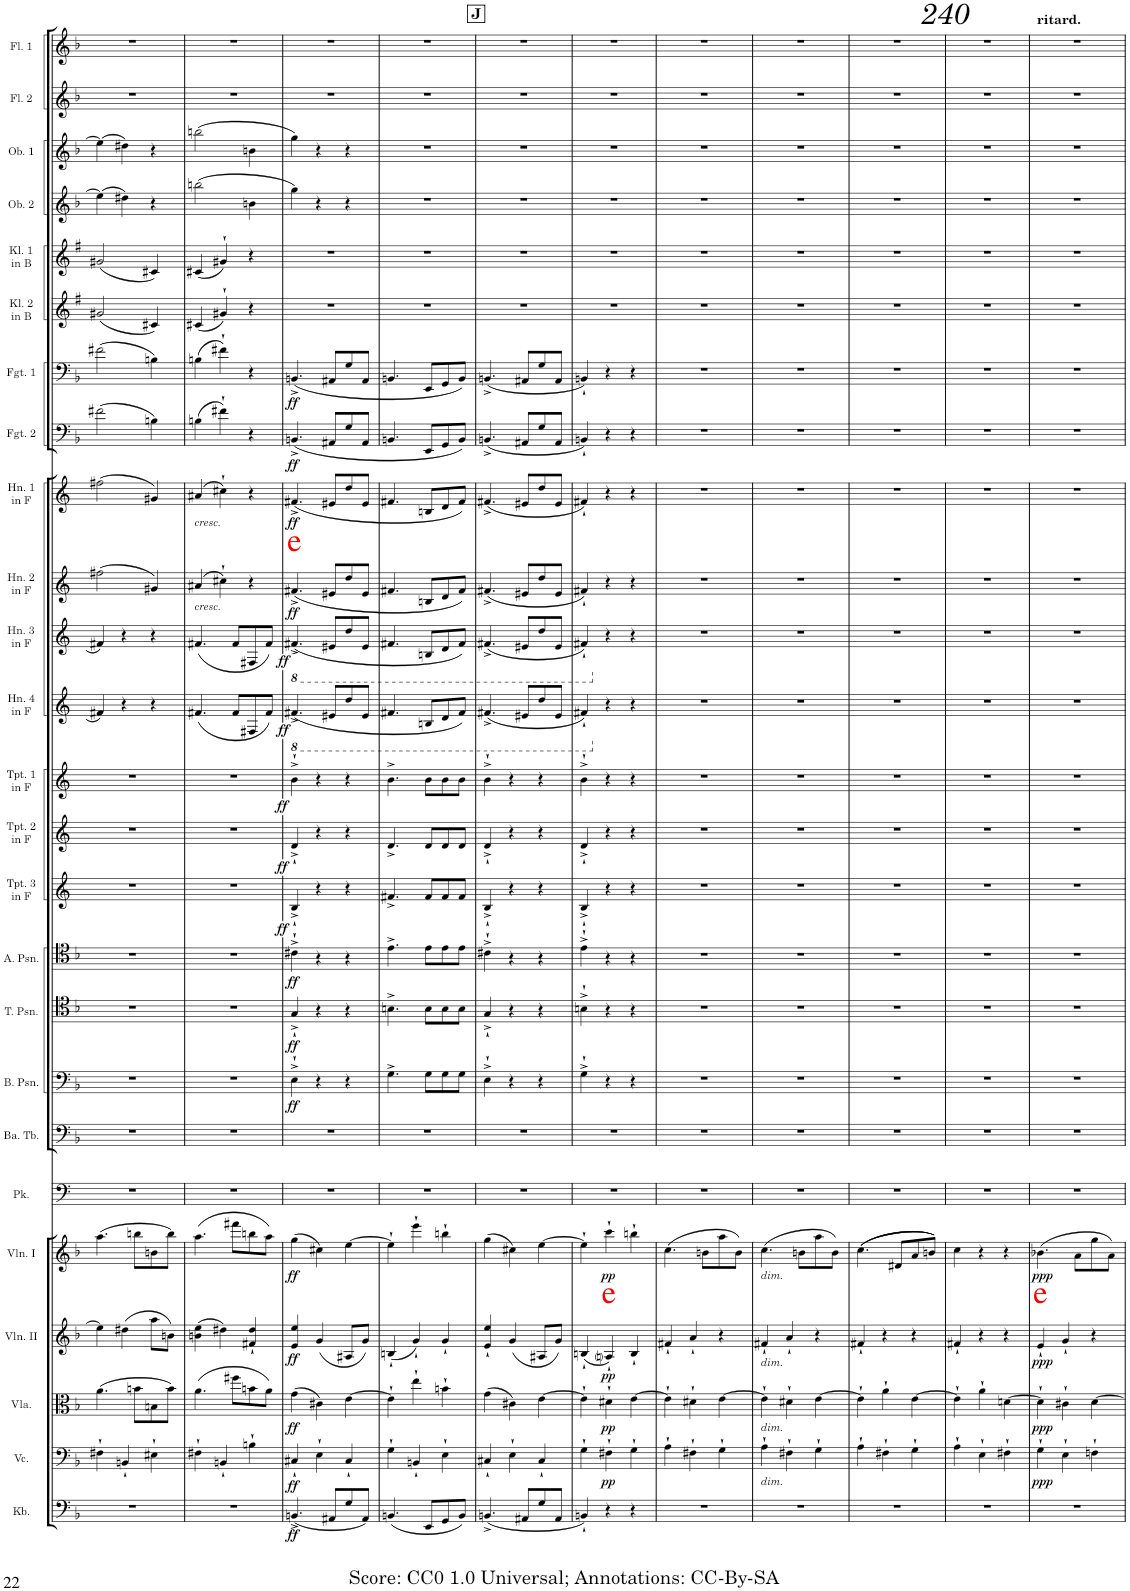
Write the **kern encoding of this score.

**kern	**dynam	**kern	**dynam	**kern	**dynam	**kern	**dynam	**kern	**text	**dynam	**kern	**kern	**kern	**dynam	**kern	**dynam	**kern	**dynam	**kern	**dynam	**kern	**dynam	**kern	**dynam	**kern	**dynam	**kern	**dynam	**kern	**dynam	**kern	**text	**dynam	**kern	**dynam	**kern	**dynam	**kern	**kern	**kern	**kern	**kern	**kern
*part25	*part25	*part24	*part24	*part23	*part23	*part22	*part22	*part21	*part21	*part21	*part20	*part19	*part18	*part18	*part17	*part17	*part16	*part16	*part15	*part15	*part14	*part14	*part13	*part13	*part12	*part12	*part11	*part11	*part10	*part10	*part9	*part9	*part9	*part8	*part8	*part7	*part7	*part6	*part5	*part4	*part3	*part2	*part1
*staff25	*staff25	*staff24	*staff24	*staff23	*staff23	*staff22	*staff22	*staff21	*staff21	*staff21	*staff20	*staff19	*staff18	*staff18	*staff17	*staff17	*staff16	*staff16	*staff15	*staff15	*staff14	*staff14	*staff13	*staff13	*staff12	*staff12	*staff11	*staff11	*staff10	*staff10	*staff9	*staff9	*staff9	*staff8	*staff8	*staff7	*staff7	*staff6	*staff5	*staff4	*staff3	*staff2	*staff1
*I"Kontrabässe	*	*I"Violoncellos	*	*I"Violen	*	*I"Violinen II	*	*I"Violinen I	*	*	*I"Pauken	*I"Bass Tuba	*I"Bassposaune	*	*I"Tenorposaune	*	*I"Altposaune	*	*I"Trompete 3 in F	*	*I"Trompete 2 in F	*	*I"Trompete 1 in F	*	*I"Horn 4 in F	*	*I"Horn 3 in F	*	*I"Horn 2 in F	*	*I"Horn 1 in F	*	*	*I"Fagott 2	*	*I"Fagott 1	*	*I"Klarinette 2 in B	*I"Klarinette 1 in B	*I"Oboe 2	*I"Oboe 1	*I"Flöte 2	*I"Flöte 1
*I'Kb.	*	*I'Vc.	*	*	*	*I'Vln. II	*	*I'Vln. I	*	*	*I'Pk.	*I'Ba. Tb.	*I'B. Psn.	*	*I'T. Psn.	*	*I'A. Psn.	*	*I'Tpt. 3 in F	*	*I'Tpt. 2 in F	*	*I'Tpt. 1 in F	*	*I'Hn. 4 in F	*	*I'Hn. 3  in F	*	*I'Hn. 2  in F	*	*I'Hn. 1 in F	*	*	*I'Fgt. 2	*	*I'Fgt. 1	*	*I'Kl. 2 in B	*I'Kl. 1  in B	*I'Ob. 2	*I'Ob. 1	*I'Fl. 2	*I'Fl. 1
!!LO:PB:g=z
*clefF4	*	*clefF4	*	*clefC3	*	*clefG2	*	*clefG2	*	*	*clefF4	*clefF4	*clefF4	*	*clefC4	*	*clefC4	*	*clefG2	*	*clefG2	*	*clefG2	*	*clefG2	*	*clefG2	*	*clefG2	*	*clefG2	*	*	*clefF4	*	*clefF4	*	*clefG2	*clefG2	*clefG2	*clefG2	*clefG2	*clefG2
*Trd7c12	*	*	*	*	*	*	*	*	*	*	*	*	*	*	*	*	*	*	*Trd-3c-5	*	*Trd-3c-5	*	*Trd-3c-5	*	*Trd4c7	*	*Trd4c7	*	*Trd4c7	*	*Trd4c7	*	*	*	*	*	*	*Trd1c2	*Trd1c2	*	*	*	*
*k[b-]	*	*k[b-]	*	*k[b-]	*	*k[b-]	*	*k[b-]	*	*	*k[]	*k[b-]	*k[b-]	*	*k[b-]	*	*k[b-]	*	*k[]	*	*k[]	*	*k[]	*	*k[]	*	*k[]	*	*k[]	*	*k[]	*	*	*k[b-]	*	*k[b-]	*	*k[f#]	*k[f#]	*k[b-]	*k[b-]	*k[b-]	*k[b-]
*M3/4	*	*M3/4	*	*M3/4	*	*M3/4	*	*M3/4	*	*	*M3/4	*M3/4	*M3/4	*	*M3/4	*	*M3/4	*	*M3/4	*	*M3/4	*	*M3/4	*	*M3/4	*	*M3/4	*	*M3/4	*	*M3/4	*	*	*M3/4	*	*M3/4	*	*M3/4	*M3/4	*M3/4	*M3/4	*M3/4	*M3/4
=231	=231	=231	=231	=231	=231	=231	=231	=231	=231	=231	=231	=231	=231	=231	=231	=231	=231	=231	=231	=231	=231	=231	=231	=231	=231	=231	=231	=231	=231	=231	=231	=231	=231	=231	=231	=231	=231	=231	=231	=231	=231	=231	=231
2.r	.	4F#X`\	.	(4.a\	.	4ee\]	.	(4.aa\	.	.	2.r	2.r	2.r	.	2.r	.	2.r	.	2.r	.	2.r	.	2.r	.	4f#X/	.	4f#X/	.	(2ff#X\	.	(2ff#X\	.	.	(2f#X\	.	(2f#X\	.	(2g#X/	(2g#X/	(4ee\]	(4ee\]	2.r	2.r
.	.	4BBn`/	.	.	.	(4dd#X\	.	.	.	.	.	.	.	.	.	.	.	.	.	.	.	.	.	.	4r	.	4r	.	.	.	.	.	.	.	.	.	.	.	.	4dd#X\)	4dd#X\)	.	.
.	.	.	.	8bn\L	.	.	.	8bbn\L	.	.	.	.	.	.	.	.	.	.	.	.	.	.	.	.	.	.	.	.	.	.	.	.	.	.	.	.	.	.	.	.	.	.	.
.	.	4E#X`\	.	8Bn\	.	8aa\L	.	8bn\	.	.	.	.	.	.	.	.	.	.	.	.	.	.	.	.	4r	.	4r	.	4g#X/)	.	4g#X/)	.	.	4Bn\)	.	4Bn\)	.	4c#X/)	4c#X/)	4r	4r	.	.
.	.	.	.	8b\J)	.	8bn\J)	.	8bb\J)	.	.	.	.	.	.	.	.	.	.	.	.	.	.	.	.	.	.	.	.	.	.	.	.	.	.	.	.	.	.	.	.	.	.	.
=232	=232	=232	=232	=232	=232	=232	=232	=232	=232	=232	=232	=232	=232	=232	=232	=232	=232	=232	=232	=232	=232	=232	=232	=232	=232	=232	=232	=232	=232	=232	=232	=232	=232	=232	=232	=232	=232	=232	=232	=232	=232	=232	=232
!	!	!	!	!	!	!	!	!	!	!	!	!	!	!	!	!	!	!	!	!	!	!	!	!	!	!	!	!	!	!	!LO:TX:b:i:t=cresc.	!	!	!	!	!	!	!	!	!	!	!	!
!	!	!	!	!	!	!	!	!	!	!	!	!	!	!	!	!	!	!	!	!	!	!	!	!	!	!	!LO:TX:a:i:t=cresc.	!	!	!	!	!	!	!	!	!	!	!	!	!	!	!	!
2.r	.	4F#X`\	.	(4.a\	.	(4bn\ 4ee\	.	(4.aa\	.	.	2.r	2.r	2.r	.	2.r	.	2.r	.	2.r	.	2.r	.	2.r	.	(4.f#X/	.	(4.f#X/	.	(4a#X/	.	(4a#X/	.	.	(4Bn\	.	(4Bn\	.	(4c#X/	(<4c#X/	(2bbn\	(2bbn\	2.r	2.r
.	.	4BBn`/	.	.	.	4dd#X\)	.	.	.	.	.	.	.	.	.	.	.	.	.	.	.	.	.	.	.	.	.	.	4cc#X`\)	.	4cc#X`\)	.	.	4f#X`\)	.	4f#X`\)	.	4g#X`>/)	4g#X`>/)	.	.	.	.
.	.	.	.	8ff#X\L	.	.	.	8fff#X\L	.	.	.	.	.	.	.	.	.	.	.	.	.	.	.	.	8f#/L	.	8f#/L	.	.	.	.	.	.	.	.	.	.	.	.	.	.	.	.
.	.	4Bn`\	.	8bn\	.	4f#X/` 4dd#/`	.	8bbn\	.	.	.	.	.	.	.	.	.	.	.	.	.	.	.	.	8F#X/	.	8F#X/	.	4r	.	4r	.	.	4r	.	4r	.	4r	4r	4bn\	4bn\	.	.
!	!	!	!	!	!	!	!	!	!	!	!	!	!	!	!	!	!	!	!	!	!	!	!	!	!	!LO:DY:b	!	!LO:DY:b	!	!	!	!	!	!	!	!	!	!	!	!	!	!	!
.	.	.	.	8a\J)	.	.	.	8aa\J)	.	.	.	.	.	.	.	.	.	.	.	.	.	.	.	.	8f#/J)	ff	8f#/J)	ff	.	.	.	.	.	.	.	.	.	.	.	.	.	.	.
=233	=233	=233	=233	=233	=233	=233	=233	=233	=233	=233	=233	=233	=233	=233	=233	=233	=233	=233	=233	=233	=233	=233	=233	=233	=233	=233	=233	=233	=233	=233	=233	=233	=233	=233	=233	=233	=233	=233	=233	=233	=233	=233	=233
*	*	*	*	*	*	*	*	*	*	*	*	*	*	*	*	*	*	*	*	*	*	*	*	*	*8ba	*	*	*	*	*	*	*	*	*	*	*	*	*	*	*	*	*	*
*	*	*	*	*	*	*	*	*	*	*	*	*	*	*	*	*	*	*	*	*	*	*	*	*	*	*	*8ba	*	*	*	*	*	*	*	*	*	*	*	*	*	*	*	*
!	!LO:DY:b	!	!LO:DY:b	!	!LO:DY:b	!	!LO:DY:b	!	!	!LO:DY:b	!	!	!	!LO:DY:b	!	!LO:DY:b	!	!LO:DY:b	!	!LO:DY:b	!	!LO:DY:b	!	!LO:DY:b	!	!	!	!	!	!LO:DY:b	!	!LO:LY:b:color=#FF0000	!LO:DY:b	!	!LO:DY:b	!	!LO:DY:b	!	!	!	!	!	!
(<4.BBn^/	ff	4C#X`/	ff	(4g\	ff	4e/ 4ee/	ff	(4gg\	.	ff	2.r	2.r	4E^`\	ff	4G^`/	ff	4c#X^`\	ff	4B^`/	ff	4d^`/	ff	4bn^`\	ff	(<4.F#X^/	.	(<4.F#X^/	.	(<4.f#X^/	ff	(<4.f#X^/	e	ff	(<4.BBn^/	ff	(<4.BBn^/	ff	2.r	2.r	4gg\)	4gg\)	2.r	2.r
.	.	4E`\	.	4c#X\)	.	(4g/	.	4cc#X\)	.	.	.	.	4r	.	4r	.	4r	.	4r	.	4r	.	4r	.	.	.	.	.	.	.	.	.	.	.	.	.	.	.	.	4r	4r	.	.
8AA#X/L	.	.	.	.	.	.	.	.	.	.	.	.	.	.	.	.	.	.	.	.	.	.	.	.	8E#X/L	.	8E#X/L	.	8e#X/L	.	8e#X/L	.	.	8AA#X/L	.	8AA#X/L	.	.	.	.	.	.	.
8G/	.	4C#`/	.	[4e\	.	8A#X/L	.	[4ee\	.	.	.	.	4r	.	4r	.	4r	.	4r	.	4r	.	4r	.	8d/	.	8d/	.	8dd/	.	8dd/	.	.	8G/	.	8G/	.	.	.	4r	4r	.	.
8AA#/J)	.	.	.	.	.	8g/J)	.	.	.	.	.	.	.	.	.	.	.	.	.	.	.	.	.	.	8E#/J	.	8E#/J	.	8e#/J	.	8e#/J	.	.	8AA#/J	.	8AA#/J	.	.	.	.	.	.	.
=234	=234	=234	=234	=234	=234	=234	=234	=234	=234	=234	=234	=234	=234	=234	=234	=234	=234	=234	=234	=234	=234	=234	=234	=234	=234	=234	=234	=234	=234	=234	=234	=234	=234	=234	=234	=234	=234	=234	=234	=234	=234	=234	=234
(4.BBn/	.	4G`\	.	4e`\]	.	(4Bn`/	.	4ee`\]	.	.	2.r	2.r	4.G^\	.	4.Bn^\	.	4.e^\	.	4.f#X^/	.	4.d^/	.	4.b^\	.	4.F#X/	.	4.F#X/	.	4.f#X/	.	4.f#X/	.	.	4.BBn/	.	4.BBn/	.	2.r	2.r	2.r	2.r	2.r	2.r
.	.	4BBn`/	.	4ee`\	.	4g`/)	.	4eee`\	.	.	.	.	.	.	.	.	.	.	.	.	.	.	.	.	.	.	.	.	.	.	.	.	.	.	.	.	.	.	.	.	.	.	.
8EE/L	.	.	.	.	.	.	.	.	.	.	.	.	8G\L	.	8B\L	.	8e\L	.	8f#/L	.	8d/L	.	8b\L	.	8BBn/L	.	8BBn/L	.	8Bn/L	.	8Bn/L	.	.	8EE/L	.	8EE/L	.	.	.	.	.	.	.
8GG/	.	4E`\	.	4bn`\	.	4g`/	.	4bbn`\	.	.	.	.	8G\	.	8B\	.	8e\	.	8f#/	.	8d/	.	8b\	.	8D/	.	8D/	.	8d/	.	8d/	.	.	8GG/	.	8GG/	.	.	.	.	.	.	.
8BB/J)	.	.	.	.	.	.	.	.	.	.	.	.	8G\J	.	8B\J	.	8e\J	.	8f#/J	.	8d/J	.	8b\J	.	8F#/J)	.	8F#/J)	.	8f#/J)	.	8f#/J)	.	.	8BB/J)	.	8BB/J)	.	.	.	.	.	.	.
!!LO:REH:place=s1:a:B:cj:fs=14:t=J
=235	=235	=235	=235	=235	=235	=235	=235	=235	=235	=235	=235	=235	=235	=235	=235	=235	=235	=235	=235	=235	=235	=235	=235	=235	=235	=235	=235	=235	=235	=235	=235	=235	=235	=235	=235	=235	=235	=235	=235	=235	=235	=235	=235
(4.BBn^/	.	4C#X`/	.	(4g\	.	4e/` 4ee/`	.	(4gg\	.	.	2.r	2.r	4E^`\	.	4G^`/	.	4c#X^`\	.	4B^`/	.	4d^`/	.	4b^`\	.	(4.F#X^/	.	(4.F#X^/	.	(4.f#X^/	.	(4.f#X^/	.	.	(4.BBn^/	.	(4.BBn^/	.	2.r	2.r	2.r	2.r	2.r	2.r
.	.	4E`\	.	4c#X\)	.	(4g/	.	4cc#X\)	.	.	.	.	4r	.	4r	.	4r	.	4r	.	4r	.	4r	.	.	.	.	.	.	.	.	.	.	.	.	.	.	.	.	.	.	.	.
8AA#X/L	.	.	.	.	.	.	.	.	.	.	.	.	.	.	.	.	.	.	.	.	.	.	.	.	8E#X/L	.	8E#X/L	.	8e#X/L	.	8e#X/L	.	.	8AA#X/L	.	8AA#X/L	.	.	.	.	.	.	.
8G/	.	4C#`/	.	[4e\	.	8A#X/L	.	[4ee\	.	.	.	.	4r	.	4r	.	4r	.	4r	.	4r	.	4r	.	8d/	.	8d/	.	8dd/	.	8dd/	.	.	8G/	.	8G/	.	.	.	.	.	.	.
8AA#/J	.	.	.	.	.	8g/J)	.	.	.	.	.	.	.	.	.	.	.	.	.	.	.	.	.	.	8E#/J	.	8E#/J	.	8e#/J	.	8e#/J	.	.	8AA#/J	.	8AA#/J	.	.	.	.	.	.	.
=236	=236	=236	=236	=236	=236	=236	=236	=236	=236	=236	=236	=236	=236	=236	=236	=236	=236	=236	=236	=236	=236	=236	=236	=236	=236	=236	=236	=236	=236	=236	=236	=236	=236	=236	=236	=236	=236	=236	=236	=236	=236	=236	=236
4BBn`/)	.	4G`\	.	4e`\]	.	(4Bn`/	.	4ee`\]	.	.	2.r	2.r	4G^`\	.	4Bn^`\	.	4e^`\	.	4B^`/	.	4d^`/	.	4b^`\	.	4F#X`/)	.	4F#X`/)	.	4f#X`/)	.	4f#X`/)	.	.	4BBn`/)	.	4BBn`/)	.	2.r	2.r	2.r	2.r	2.r	2.r
!	!	!	!	!	!	!	!	!	!LO:LY:b:color=#FF0000	!	!	!	!	!	!	!	!	!	!	!	!	!	!	!	!	!	!	!	!	!	!	!	!	!	!	!	!	!	!	!	!	!	!
*	*	*	*	*	*	*	*	*	*	*	*	*	*	*	*	*	*	*	*	*	*	*	*	*	*X8ba	*	*	*	*	*	*	*	*	*	*	*	*	*	*	*	*	*	*
*	*	*	*	*	*	*	*	*	*	*	*	*	*	*	*	*	*	*	*	*	*	*	*	*	*	*	*X8ba	*	*	*	*	*	*	*	*	*	*	*	*	*	*	*	*
!	!	!	!LO:DY:b	!	!LO:DY:b	!	!LO:DY:b	!	!	!LO:DY:b	!	!	!	!	!	!	!	!	!	!	!	!	!	!	!	!	!	!	!	!	!	!	!	!	!	!	!	!	!	!	!	!	!
4r	.	4F#X`\	pp	4d#X`\	pp	4Ani`/)	pp	4ccc`\	e	pp	.	.	4r	.	4r	.	4r	.	4r	.	4r	.	4r	.	4r	.	4r	.	4r	.	4r	.	.	4r	.	4r	.	.	.	.	.	.	.
4r	.	4G`\	.	[4e\	.	4B`/	.	4bbn`\	.	.	.	.	4r	.	4r	.	4r	.	4r	.	4r	.	4r	.	4r	.	4r	.	4r	.	4r	.	.	4r	.	4r	.	.	.	.	.	.	.
=237	=237	=237	=237	=237	=237	=237	=237	=237	=237	=237	=237	=237	=237	=237	=237	=237	=237	=237	=237	=237	=237	=237	=237	=237	=237	=237	=237	=237	=237	=237	=237	=237	=237	=237	=237	=237	=237	=237	=237	=237	=237	=237	=237
2.r	.	4A`\	.	4e`\]	.	4f#X`/	.	(4.cc\	.	.	2.r	2.r	2.r	.	2.r	.	2.r	.	2.r	.	2.r	.	2.r	.	2.r	.	2.r	.	2.r	.	2.r	.	.	2.r	.	2.r	.	2.r	2.r	2.r	2.r	2.r	2.r
.	.	4F#X`\	.	4d#X`\	.	4a`/	.	.	.	.	.	.	.	.	.	.	.	.	.	.	.	.	.	.	.	.	.	.	.	.	.	.	.	.	.	.	.	.	.	.	.	.	.
.	.	.	.	.	.	.	.	8bn\L	.	.	.	.	.	.	.	.	.	.	.	.	.	.	.	.	.	.	.	.	.	.	.	.	.	.	.	.	.	.	.	.	.	.	.
.	.	4G`\	.	[4e\	.	4r	.	8aa\	.	.	.	.	.	.	.	.	.	.	.	.	.	.	.	.	.	.	.	.	.	.	.	.	.	.	.	.	.	.	.	.	.	.	.
.	.	.	.	.	.	.	.	8b\J)	.	.	.	.	.	.	.	.	.	.	.	.	.	.	.	.	.	.	.	.	.	.	.	.	.	.	.	.	.	.	.	.	.	.	.
=238	=238	=238	=238	=238	=238	=238	=238	=238	=238	=238	=238	=238	=238	=238	=238	=238	=238	=238	=238	=238	=238	=238	=238	=238	=238	=238	=238	=238	=238	=238	=238	=238	=238	=238	=238	=238	=238	=238	=238	=238	=238	=238	=238
!	!	!	!	!	!	!	!	!LO:TX:b:i:t=dim.	!	!	!	!	!	!	!	!	!	!	!	!	!	!	!	!	!	!	!	!	!	!	!	!	!	!	!	!	!	!	!	!	!	!	!
!	!	!	!	!	!	!LO:TX:b:i:t=dim.	!	!	!	!	!	!	!	!	!	!	!	!	!	!	!	!	!	!	!	!	!	!	!	!	!	!	!	!	!	!	!	!	!	!	!	!	!
!	!	!	!	!LO:TX:b:i:t=dim.	!	!	!	!	!	!	!	!	!	!	!	!	!	!	!	!	!	!	!	!	!	!	!	!	!	!	!	!	!	!	!	!	!	!	!	!	!	!	!
!	!	!LO:TX:b:i:t=dim.	!	!	!	!	!	!	!	!	!	!	!	!	!	!	!	!	!	!	!	!	!	!	!	!	!	!	!	!	!	!	!	!	!	!	!	!	!	!	!	!	!
2.r	.	4A`\	.	4e`\]	.	4f#X`/	.	(4.cc\	.	.	2.r	2.r	2.r	.	2.r	.	2.r	.	2.r	.	2.r	.	2.r	.	2.r	.	2.r	.	2.r	.	2.r	.	.	2.r	.	2.r	.	2.r	2.r	2.r	2.r	2.r	2.r
.	.	4F#X`\	.	4d#X`\	.	4a`/	.	.	.	.	.	.	.	.	.	.	.	.	.	.	.	.	.	.	.	.	.	.	.	.	.	.	.	.	.	.	.	.	.	.	.	.	.
.	.	.	.	.	.	.	.	8bn\L	.	.	.	.	.	.	.	.	.	.	.	.	.	.	.	.	.	.	.	.	.	.	.	.	.	.	.	.	.	.	.	.	.	.	.
.	.	4G`\	.	[4e\	.	4r	.	8aa\	.	.	.	.	.	.	.	.	.	.	.	.	.	.	.	.	.	.	.	.	.	.	.	.	.	.	.	.	.	.	.	.	.	.	.
.	.	.	.	.	.	.	.	8b\J)	.	.	.	.	.	.	.	.	.	.	.	.	.	.	.	.	.	.	.	.	.	.	.	.	.	.	.	.	.	.	.	.	.	.	.
=239	=239	=239	=239	=239	=239	=239	=239	=239	=239	=239	=239	=239	=239	=239	=239	=239	=239	=239	=239	=239	=239	=239	=239	=239	=239	=239	=239	=239	=239	=239	=239	=239	=239	=239	=239	=239	=239	=239	=239	=239	=239	=239	=239
2.r	.	4A`\	.	4e`\]	.	4f#X`/	.	((4.cc\	.	.	2.r	2.r	2.r	.	2.r	.	2.r	.	2.r	.	2.r	.	2.r	.	2.r	.	2.r	.	2.r	.	2.r	.	.	2.r	.	2.r	.	2.r	2.r	2.r	2.r	2.r	2.r
.	.	4F#X`\	.	4a`\	.	4r	.	.	.	.	.	.	.	.	.	.	.	.	.	.	.	.	.	.	.	.	.	.	.	.	.	.	.	.	.	.	.	.	.	.	.	.	.
.	.	.	.	.	.	.	.	8d#X/L	.	.	.	.	.	.	.	.	.	.	.	.	.	.	.	.	.	.	.	.	.	.	.	.	.	.	.	.	.	.	.	.	.	.	.
.	.	4G`\	.	[4e\	.	4r	.	8a/	.	.	.	.	.	.	.	.	.	.	.	.	.	.	.	.	.	.	.	.	.	.	.	.	.	.	.	.	.	.	.	.	.	.	.
.	.	.	.	.	.	.	.	8bn/J))	.	.	.	.	.	.	.	.	.	.	.	.	.	.	.	.	.	.	.	.	.	.	.	.	.	.	.	.	.	.	.	.	.	.	.
=240	=240	=240	=240	=240	=240	=240	=240	=240	=240	=240	=240	=240	=240	=240	=240	=240	=240	=240	=240	=240	=240	=240	=240	=240	=240	=240	=240	=240	=240	=240	=240	=240	=240	=240	=240	=240	=240	=240	=240	=240	=240	=240	=240
2.r	.	4A`\	.	4e`\]	.	4f#X`/	.	4cc\	.	.	2.r	2.r	2.r	.	2.r	.	2.r	.	2.r	.	2.r	.	2.r	.	2.r	.	2.r	.	2.r	.	2.r	.	.	2.r	.	2.r	.	2.r	2.r	2.r	2.r	2.r	2.r
.	.	4E`\	.	4a`\	.	4r	.	4r	.	.	.	.	.	.	.	.	.	.	.	.	.	.	.	.	.	.	.	.	.	.	.	.	.	.	.	.	.	.	.	.	.	.	.
.	.	4F#X`\	.	[4dn\	.	4r	.	4r	.	.	.	.	.	.	.	.	.	.	.	.	.	.	.	.	.	.	.	.	.	.	.	.	.	.	.	.	.	.	.	.	.	.	.
=241	=241	=241	=241	=241	=241	=241	=241	=241	=241	=241	=241	=241	=241	=241	=241	=241	=241	=241	=241	=241	=241	=241	=241	=241	=241	=241	=241	=241	=241	=241	=241	=241	=241	=241	=241	=241	=241	=241	=241	=241	=241	=241	=241
!	!	!	!	!	!	!	!	!	!	!	!	!	!	!	!	!	!	!	!	!	!	!	!	!	!	!	!	!	!	!	!	!	!	!	!	!	!	!	!	!	!	!	!LO:TX:a:B:t=ritard.
!	!	!	!LO:DY:b	!	!LO:DY:b	!	!LO:DY:b	!	!LO:LY:b:color=#FF0000	!LO:DY:b	!	!	!	!	!	!	!	!	!	!	!	!	!	!	!	!	!	!	!	!	!	!	!	!	!	!	!	!	!	!	!	!	!
2.r	.	4G`\	ppp	4d`\]	ppp	4e`/	ppp	(4.b-X\	e	ppp	2.r	2.r	2.r	.	2.r	.	2.r	.	2.r	.	2.r	.	2.r	.	2.r	.	2.r	.	2.r	.	2.r	.	.	2.r	.	2.r	.	2.r	2.r	2.r	2.r	2.r	2.r
.	.	4E`\	.	4c#X`\	.	4g`/	.	.	.	.	.	.	.	.	.	.	.	.	.	.	.	.	.	.	.	.	.	.	.	.	.	.	.	.	.	.	.	.	.	.	.	.	.
.	.	.	.	.	.	.	.	8a\L	.	.	.	.	.	.	.	.	.	.	.	.	.	.	.	.	.	.	.	.	.	.	.	.	.	.	.	.	.	.	.	.	.	.	.
.	.	4Fn`\	.	[4d\	.	4r	.	8gg\	.	.	.	.	.	.	.	.	.	.	.	.	.	.	.	.	.	.	.	.	.	.	.	.	.	.	.	.	.	.	.	.	.	.	.
.	.	.	.	.	.	.	.	8a\J)	.	.	.	.	.	.	.	.	.	.	.	.	.	.	.	.	.	.	.	.	.	.	.	.	.	.	.	.	.	.	.	.	.	.	.
=	=	=	=	=	=	=	=	=	=	=	=	=	=	=	=	=	=	=	=	=	=	=	=	=	=	=	=	=	=	=	=	=	=	=	=	=	=	=	=	=	=	=	=
*-	*-	*-	*-	*-	*-	*-	*-	*-	*-	*-	*-	*-	*-	*-	*-	*-	*-	*-	*-	*-	*-	*-	*-	*-	*-	*-	*-	*-	*-	*-	*-	*-	*-	*-	*-	*-	*-	*-	*-	*-	*-	*-	*-
